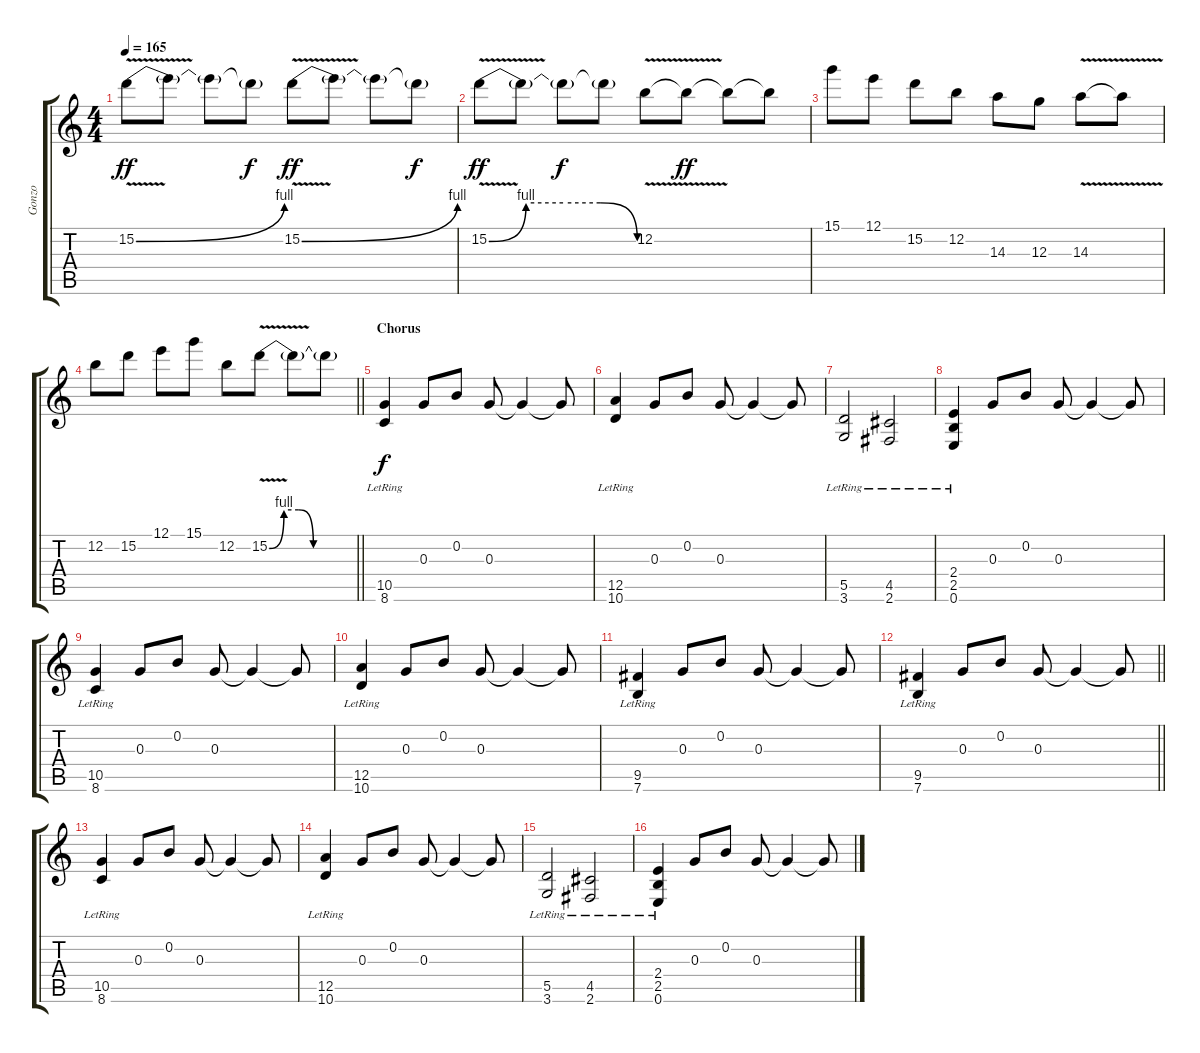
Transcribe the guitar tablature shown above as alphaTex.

\track ("Gonzo" "Gonzo") {instrument overdrivenguitar}
\staff {score tabs}
\tuning (E4 B3 G3 D3 A2 E2) {hide}
\ts (4 4)
\tempo 165
\clef g2
\ks c
15.2{be (bend 0 0 60 4) v}.8{dy ff} 15.2{t}.8 15.2{t}.8 15.2{t}.8{dy f} 15.2{be (bend 0 0 60 4) v}.8{dy ff} 15.2{t}.8 15.2{t}.8 15.2{t}.8{dy f} |
15.2{be (custom 0 0 15 4 30 4 45 4 60 0) v}.8{dy ff} 15.2{t}.8 15.2{t}.8{dy f} 15.2{t}.8 12.2{v}.8 12.2{t}.8{dy ff} 12.2{t}.8 12.2{t}.8 |
15.1.8 12.1.8 15.2.8 12.2.8 14.3.8 12.3.8 14.3{v}.8 14.3{t}.8 |
\barLineRight lightlight
12.2.8 15.2.8 12.1.8 15.1.8 12.2.8 15.2{be (custom 0 0 10 4 20 4 30 0 60 0) v}.8 15.2{t}.8 15.2{t}.8 |
\section ("" "Chorus")
(10.5{lr} 8.6{lr}).4{dy f} 0.3.8 0.2.8 0.3.8 0.3{t}.4 0.3{t}.8 |
(12.5{lr} 10.6{lr}).4 0.3.8 0.2.8 0.3.8 0.3{t}.4 0.3{t}.8 |
(5.5{lr} 3.6{lr}).2 (4.5{lr} 2.6{lr}).2 |
(2.4{lr} 2.5{lr} 0.6{lr}).4 0.3.8 0.2.8 0.3.8 0.3{t}.4 0.3{t}.8 |
(10.5{lr} 8.6{lr}).4 0.3.8 0.2.8 0.3.8 0.3{t}.4 0.3{t}.8 |
(12.5{lr} 10.6{lr}).4 0.3.8 0.2.8 0.3.8 0.3{t}.4 0.3{t}.8 |
(9.5{lr} 7.6{lr}).4 0.3.8 0.2.8 0.3.8 0.3{t}.4 0.3{t}.8 |
\barLineRight lightlight
(9.5{lr} 7.6{lr}).4 0.3.8 0.2.8 0.3.8 0.3{t}.4 0.3{t}.8 |
(10.5{lr} 8.6{lr}).4 0.3.8 0.2.8 0.3.8 0.3{t}.4 0.3{t}.8 |
(12.5{lr} 10.6{lr}).4 0.3.8 0.2.8 0.3.8 0.3{t}.4 0.3{t}.8 |
(5.5{lr} 3.6{lr}).2 (4.5{lr} 2.6{lr}).2 |
(2.4{lr} 2.5{lr} 0.6{lr}).4 0.3.8 0.2.8 0.3.8 0.3{t}.4 0.3{t}.8
